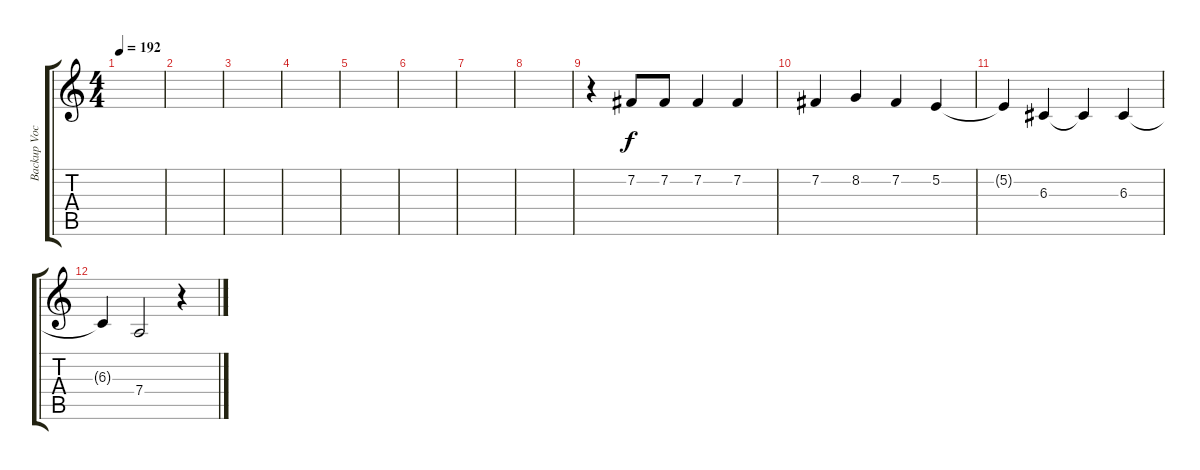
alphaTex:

\track ("Backup Vocals" "Backup Voc") {instrument fx1rain}
\staff {score tabs}
\tuning (E4 B3 G3 D3 A2 E2) {hide}
\ts (4 4)
\tempo 192
\clef g2
\ks c
|
|
|
|
|
|
|
|
r.4 7.2.8 7.2.8 7.2.4 7.2.4 |
7.2.4 8.2.4 7.2.4 5.2.4 |
5.2{t}.4 6.3.4 6.3{t}.4 6.3.4 |
6.3{t}.4 7.4.2 r.4
